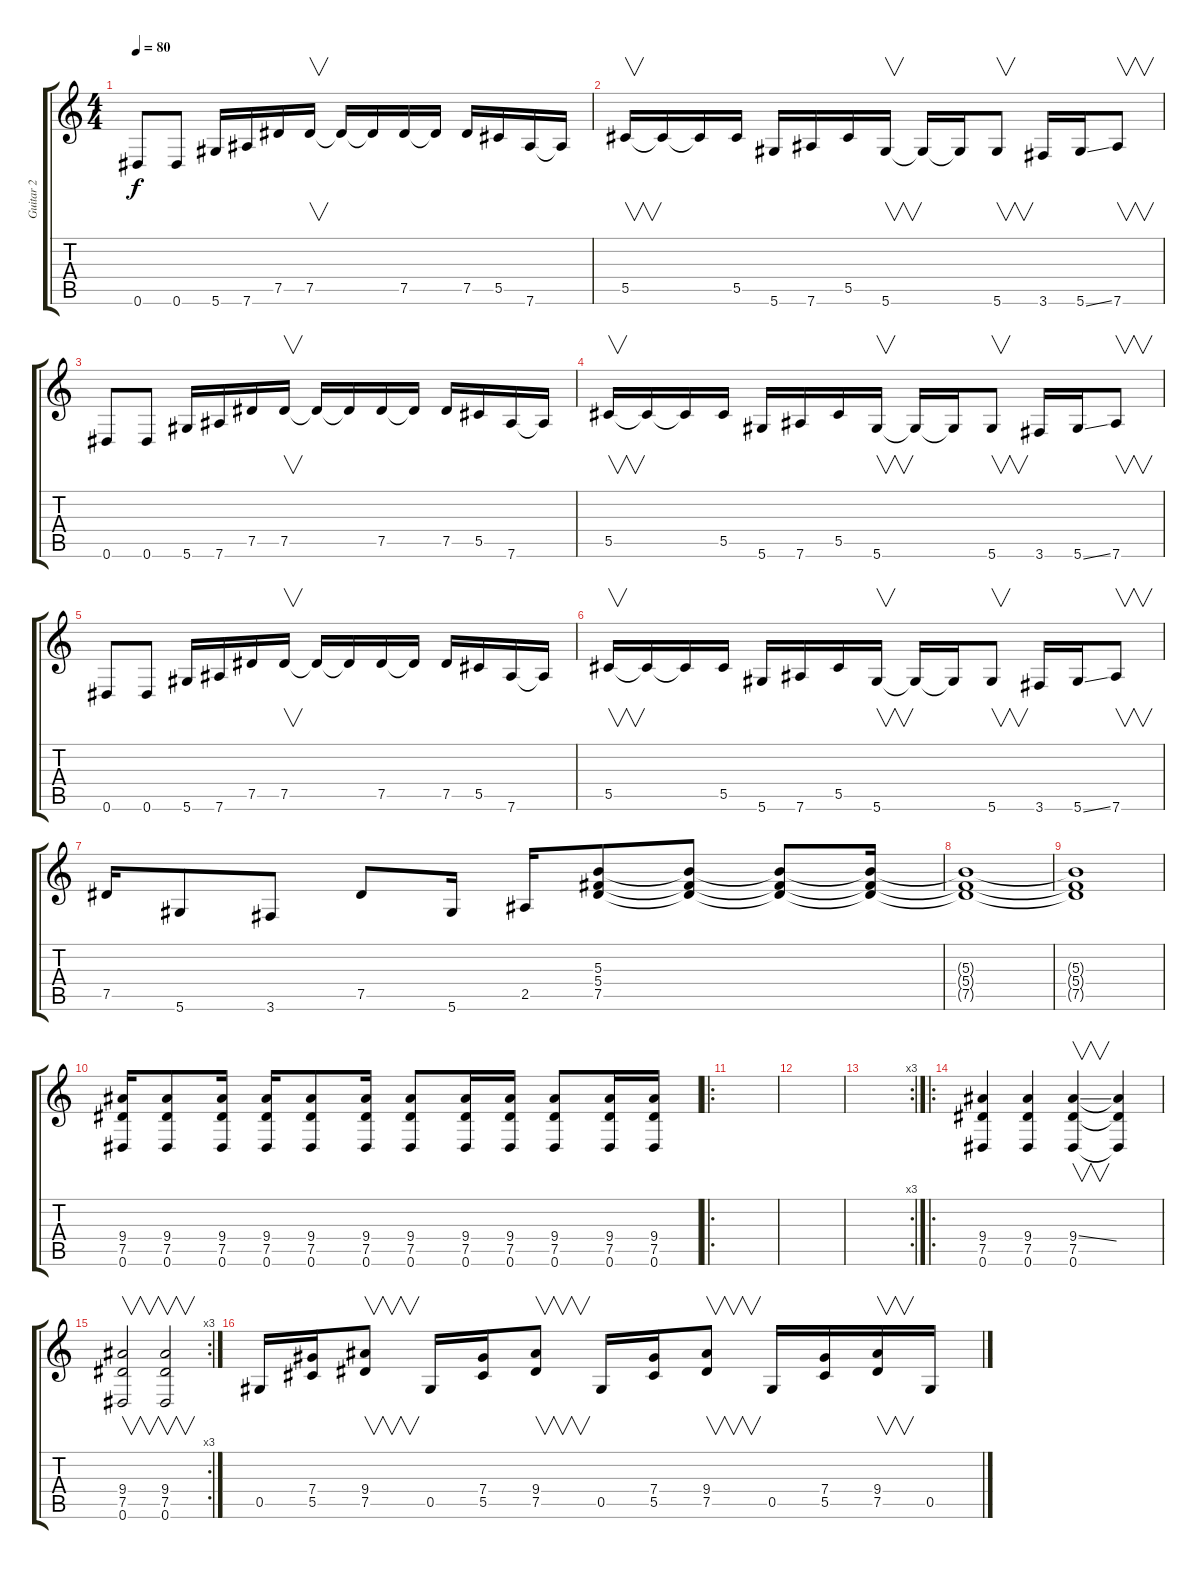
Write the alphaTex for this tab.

\track ("Guitar 2" "Guitar 2") {instrument overdrivenguitar}
\staff {score tabs}
\tuning (Eb4 Bb3 Gb3 Db3 Ab2 Eb2) {hide}
\ts (4 4)
\tempo 80
\clef g2
\ks c
0.6.8{dy f instrument overdrivenguitar} 0.6.8 5.6.16 7.6.16 7.5.16 7.5.16{v} 7.5{t}.16 7.5{t}.16 7.5.16 7.5{t}.16 7.5.16 5.5.16 7.6.16 7.6{t}.16 |
5.5.16{v} 5.5{t}.16 5.5{t}.16 5.5.16 5.6.16 7.6.16 5.5.16 5.6.16{v} 5.6{t}.16 5.6{t}.16 5.6.8{v} 3.6.16 5.6{ss}.16 7.6.8{v} |
0.6.8 0.6.8 5.6.16 7.6.16 7.5.16 7.5.16{v} 7.5{t}.16 7.5{t}.16 7.5.16 7.5{t}.16 7.5.16 5.5.16 7.6.16 7.6{t}.16 |
5.5.16{v} 5.5{t}.16 5.5{t}.16 5.5.16 5.6.16 7.6.16 5.5.16 5.6.16{v} 5.6{t}.16 5.6{t}.16 5.6.8{v} 3.6.16 5.6{ss}.16 7.6.8{v} |
0.6.8 0.6.8 5.6.16 7.6.16 7.5.16 7.5.16{v} 7.5{t}.16 7.5{t}.16 7.5.16 7.5{t}.16 7.5.16 5.5.16 7.6.16 7.6{t}.16 |
5.5.16{v} 5.5{t}.16 5.5{t}.16 5.5.16 5.6.16 7.6.16 5.5.16 5.6.16{v} 5.6{t}.16 5.6{t}.16 5.6.8{v} 3.6.16 5.6{ss}.16 7.6.8{v} |
7.5.16 5.6.8 3.6.8 7.5.8 5.6.16 2.5.16 (5.3 5.4 7.5).8 (5.3{t} 5.4{t} 7.5{t}).8 (5.3{t} 5.4{t} 7.5{t}).8 (5.3{t} 5.4{t} 7.5{t}).16 |
(5.3{t} 5.4{t} 7.5{t}).1 |
(5.3{t} 5.4{t} 7.5{t}).1 |
(9.4 7.5 0.6).16 (9.4 7.5 0.6).8 (9.4 7.5 0.6).16 (9.4 7.5 0.6).16 (9.4 7.5 0.6).8 (9.4 7.5 0.6).16 (9.4 7.5 0.6).8 (9.4 7.5 0.6).16 (9.4 7.5 0.6).16 (9.4 7.5 0.6).8 (9.4 7.5 0.6).16 (9.4 7.5 0.6).16 |
\ro
|
|
\rc 3
|
\ro
(9.4 7.5 0.6).4{instrument overdrivenguitar} (9.4 7.5 0.6).4 (9.4{ss} 7.5 0.6).4{v} (9.4{t} 7.5{t} 0.6{t}).4 |
\rc 3
(9.4 7.5 0.6).2{v} (9.4 7.5 0.6).2{v} |
0.5.16 (7.4 5.5).16 (9.4 7.5).8{v} 0.5.16 (7.4 5.5).16 (9.4 7.5).8{v} 0.5.16 (7.4 5.5).16 (9.4 7.5).8{v} 0.5.16 (7.4 5.5).16 (9.4 7.5).16{v} 0.5.16
